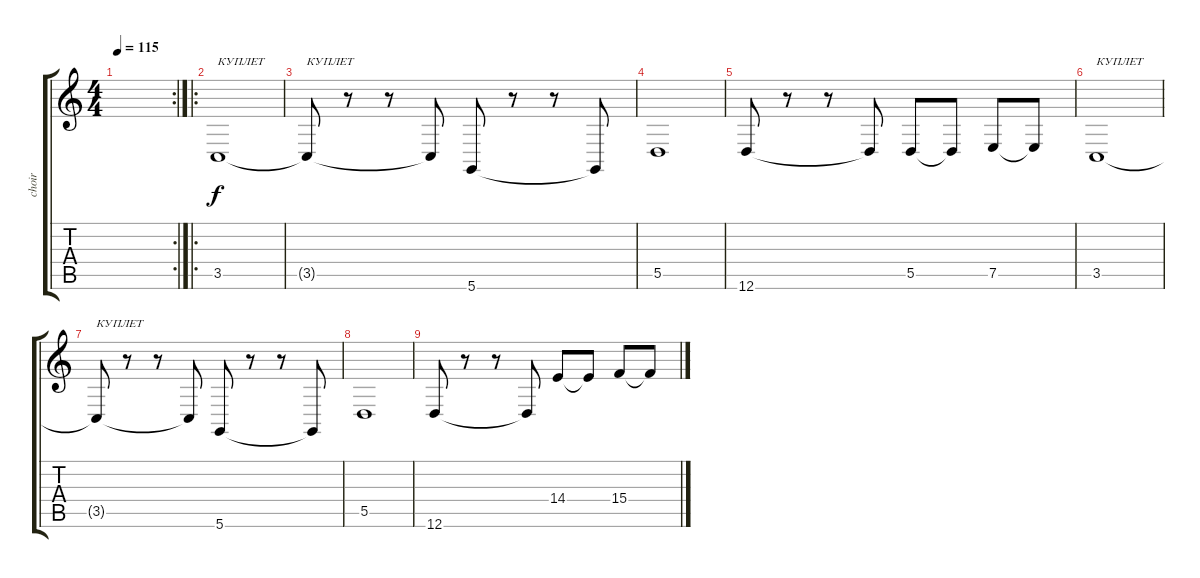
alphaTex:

\track ("choir" "choir") {instrument stringensemble1}
\staff {score tabs}
\tuning (E4 B3 G3 D3 A2 D2) {hide}
\rc 2
\ts (4 4)
\tempo 115
\clef g2
\ks c
|
\ro
3.5.1{txt "КУПЛЕТ"} |
3.5{t}.8{txt "КУПЛЕТ"} r.8 r.8 3.5{t}.8 5.6.8 r.8 r.8 5.6{t}.8 |
5.5.1 |
12.6.8 r.8 r.8 12.6{t}.8 5.5.8 5.5{t}.8 7.5.8 7.5{t}.8 |
3.5.1{txt "КУПЛЕТ"} |
3.5{t}.8{txt "КУПЛЕТ"} r.8 r.8 3.5{t}.8 5.6.8 r.8 r.8 5.6{t}.8 |
5.5.1 |
12.6.8 r.8 r.8 12.6{t}.8 14.4.8 14.4{t}.8 15.4.8 15.4{t}.8
